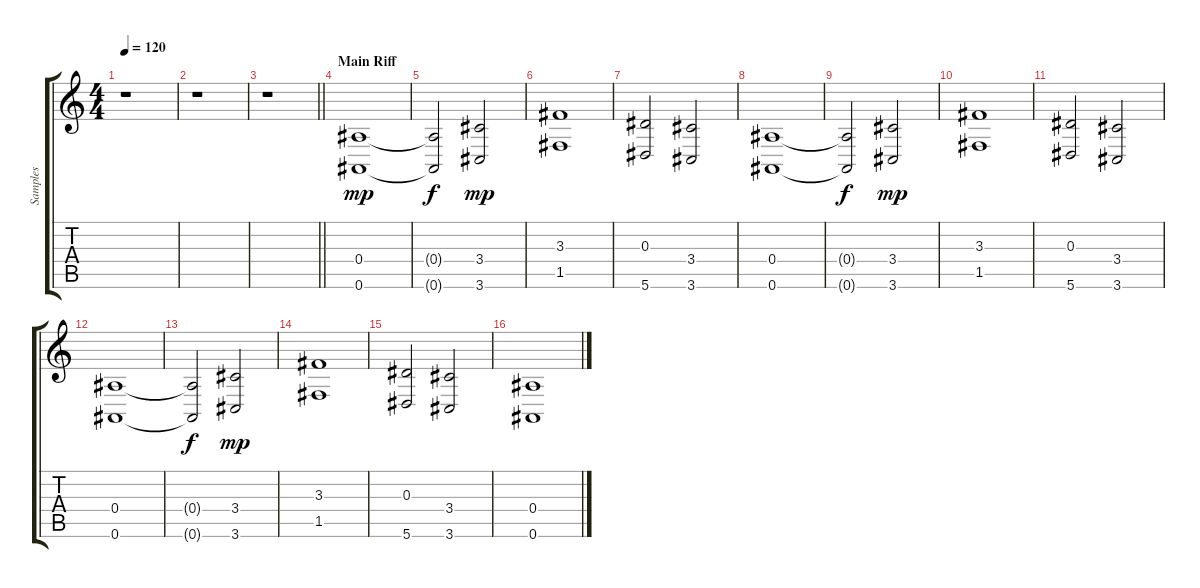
\track ("Samples" "Samples") {instrument choiraahs}
\staff {score tabs}
\tuning (C5 G4 Eb4 Bb3 F3 Bb2) {hide}
\ts (4 4)
\tempo 120
\clef g2
\ks c
r.1{dy f} |
r.1 |
\barLineRight lightlight
r.1 |
\section ("" "Main Riff")
(0.4 0.6).1{dy mp volume 12 instrument choiraahs} |
(0.4{t} 0.6{t}).2{dy f volume 12} (3.4 3.6).2{dy mp volume 12} |
(3.3 1.5).1{volume 12} |
(0.3 5.6).2{volume 12} (3.4 3.6).2{volume 12} |
(0.4 0.6).1{volume 14} |
(0.4{t} 0.6{t}).2{dy f volume 14} (3.4 3.6).2{dy mp volume 14} |
(3.3 1.5).1{volume 14} |
(0.3 5.6).2{volume 14} (3.4 3.6).2{volume 14} |
(0.4 0.6).1{volume 14} |
(0.4{t} 0.6{t}).2{dy f volume 14} (3.4 3.6).2{dy mp volume 14} |
(3.3 1.5).1{volume 14} |
(0.3 5.6).2{volume 14} (3.4 3.6).2{volume 14} |
(0.4 0.6).1{volume 14}
